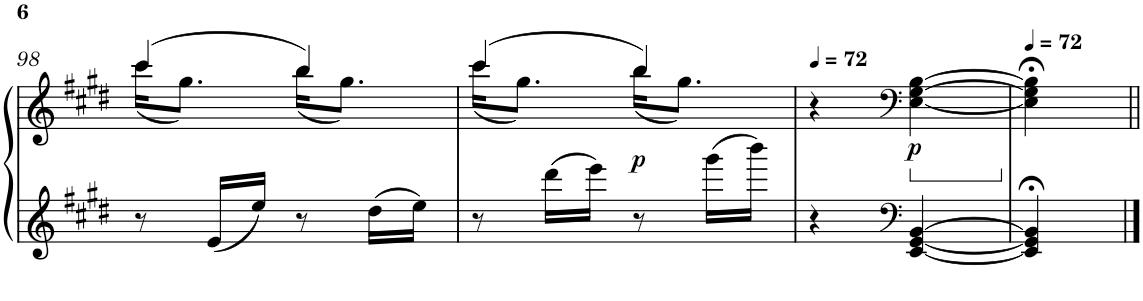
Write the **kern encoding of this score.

**kern	**kern	**dynam
*part1	*part1	*part1
*staff2	*staff1	*staff1/2
*I"Piano	*	*
*I'Pno.	*	*
!!LO:PB:g=z
*clefG2	*clefG2	*
*k[f#c#g#d#]	*k[f#c#g#d#]	*
*M2/4	*M2/4	*
=98	=98	=98
*	*^	*
8r	(>4ccc#/	(<16ccc#\KL	.
.	.	8.gg#\J)	.
16e/LL	.	.	.
16ee/JJ	.	.	.
8r	4bb/)	(<16bb\KL	.
.	.	8.gg#\J)	.
16dd#\LL	.	.	.
16ee\JJ	.	.	.
=99	=99	=99	=99
8r	(>4ccc#/	(<16ccc#\KL	.
.	.	8.gg#\J)	.
16ddd#\LL	.	.	.
16eee\JJ	.	.	.
!	!	!	!LO:DY:b
8r	4bb/)	(<16bb\KL	p
.	.	8.gg#\J)	.
16ggg#\LL	.	.	.
16bbb\JJ	.	.	.
*	*v	*v	*
=100	=100	=100
*	*MM72	*
4r	4r	.
*clefF4	*clefF4	*
*	*ped	*
!	!	!LO:DY:b
[4EE/ [4GG#/ [4BB/	[4E\ [4G#\ [4B\	p
=101	=101	=101
*	*Xped	*
*	*MM72	*
4EE/];< 4GG#/];< 4BB/];<	4E\];< 4G#\];< 4B\];<	.
=||	=||	=||
*-	*-	*-
